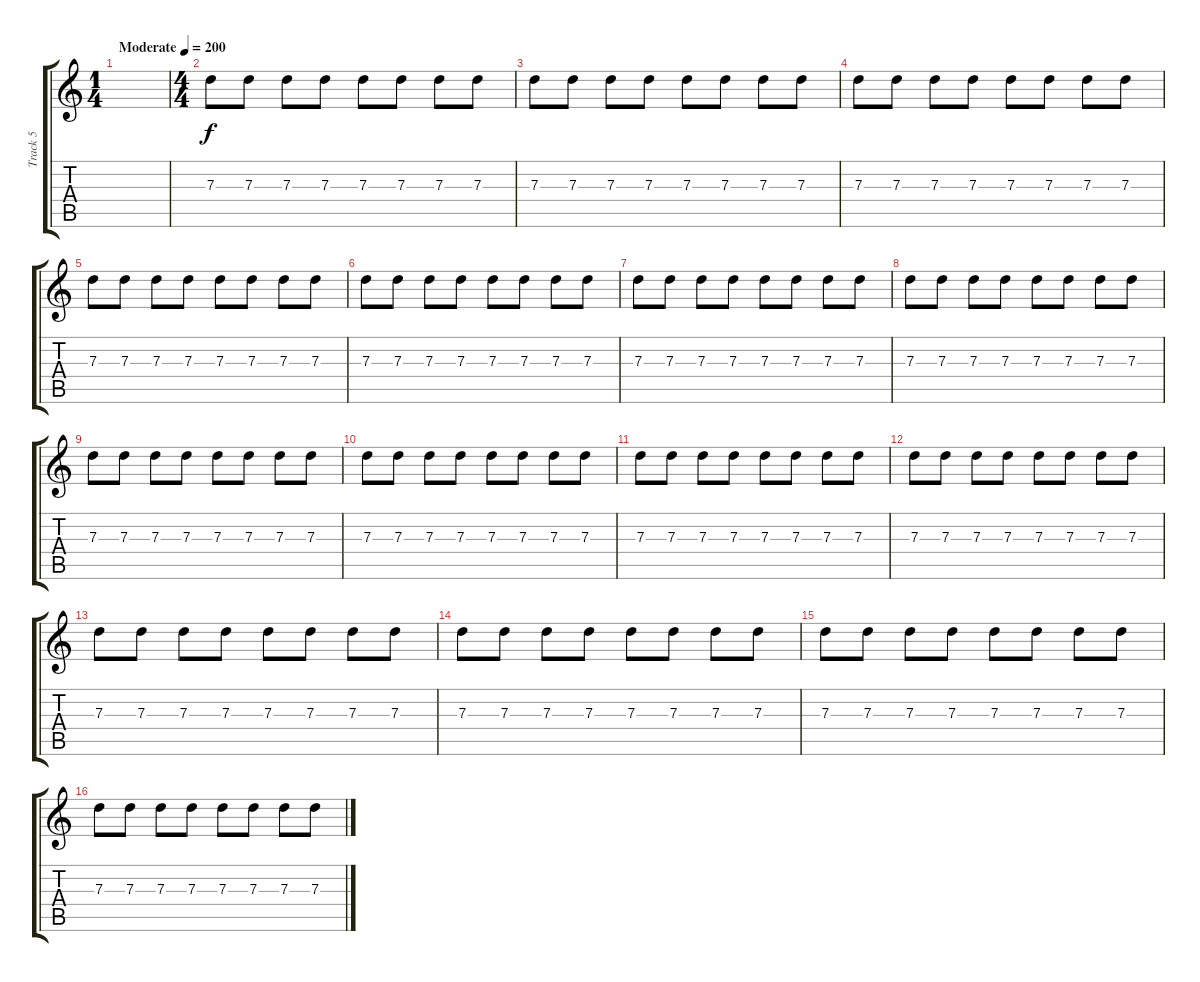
\track ("Track 5" "Track 5") {instrument overdrivenguitar}
\staff {score tabs}
\tuning (E4 B3 G3 D3 A2 D2) {hide}
\ts (1 4)
\tempo (200 "Moderate")
\clef g2
\ks c
|
\ts (4 4)
7.3.8{volume 8} 7.3.8 7.3.8 7.3.8 7.3.8 7.3.8 7.3.8 7.3.8 |
7.3.8 7.3.8 7.3.8 7.3.8 7.3.8 7.3.8 7.3.8 7.3.8 |
7.3.8 7.3.8 7.3.8 7.3.8 7.3.8 7.3.8 7.3.8 7.3.8 |
7.3.8 7.3.8 7.3.8 7.3.8 7.3.8 7.3.8 7.3.8 7.3.8 |
7.3.8 7.3.8 7.3.8 7.3.8 7.3.8 7.3.8 7.3.8 7.3.8 |
7.3.8 7.3.8 7.3.8 7.3.8 7.3.8 7.3.8 7.3.8 7.3.8 |
7.3.8 7.3.8 7.3.8 7.3.8 7.3.8 7.3.8 7.3.8 7.3.8 |
7.3.8 7.3.8 7.3.8 7.3.8 7.3.8 7.3.8 7.3.8 7.3.8 |
7.3.8 7.3.8 7.3.8 7.3.8 7.3.8 7.3.8 7.3.8 7.3.8 |
7.3.8 7.3.8 7.3.8 7.3.8 7.3.8 7.3.8 7.3.8 7.3.8 |
7.3.8 7.3.8 7.3.8 7.3.8 7.3.8 7.3.8 7.3.8 7.3.8 |
7.3.8 7.3.8 7.3.8 7.3.8 7.3.8 7.3.8 7.3.8 7.3.8 |
7.3.8 7.3.8 7.3.8 7.3.8 7.3.8 7.3.8 7.3.8 7.3.8 |
7.3.8 7.3.8 7.3.8 7.3.8 7.3.8 7.3.8 7.3.8 7.3.8 |
7.3.8 7.3.8 7.3.8 7.3.8 7.3.8 7.3.8 7.3.8 7.3.8
